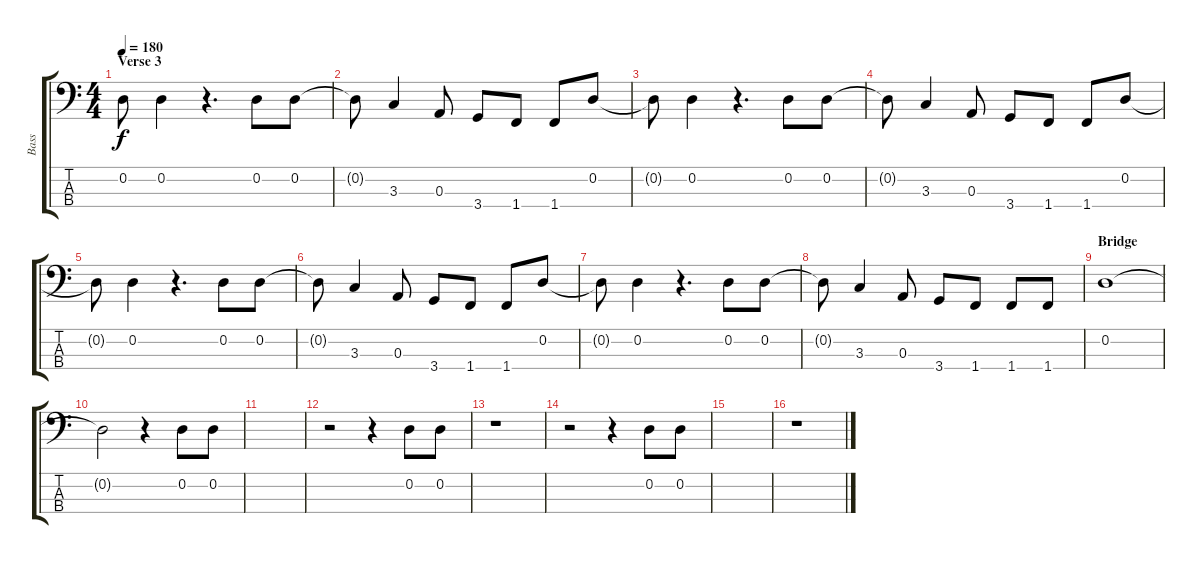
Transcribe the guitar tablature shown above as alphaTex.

\track ("Bass" "Bass") {instrument electricbassfinger}
\staff {score tabs}
\tuning (G2 D2 A1 E1) {hide}
\ts (4 4)
\section ("" "Verse 3")
\tempo 180
\clef f4
\ks c
0.2{t}.8{dy f} 0.2.4 r.4{d} 0.2.8 0.2.8 |
0.2{t}.8 3.3.4 0.3.8 3.4.8 1.4.8 1.4.8 0.2.8 |
0.2{t}.8 0.2.4 r.4{d} 0.2.8 0.2.8 |
0.2{t}.8 3.3.4 0.3.8 3.4.8 1.4.8 1.4.8 0.2.8 |
0.2{t}.8 0.2.4 r.4{d} 0.2.8 0.2.8 |
0.2{t}.8 3.3.4 0.3.8 3.4.8 1.4.8 1.4.8 0.2.8 |
0.2{t}.8 0.2.4 r.4{d} 0.2.8 0.2.8 |
0.2{t}.8 3.3.4 0.3.8 3.4.8 1.4.8 1.4.8 1.4.8 |
\section ("" "Bridge")
0.2.1 |
0.2{t}.2 r.4 0.2.8 0.2.8 |
|
r.2 r.4 0.2.8 0.2.8 |
r.1 |
r.2 r.4 0.2.8 0.2.8 |
|
r.1
